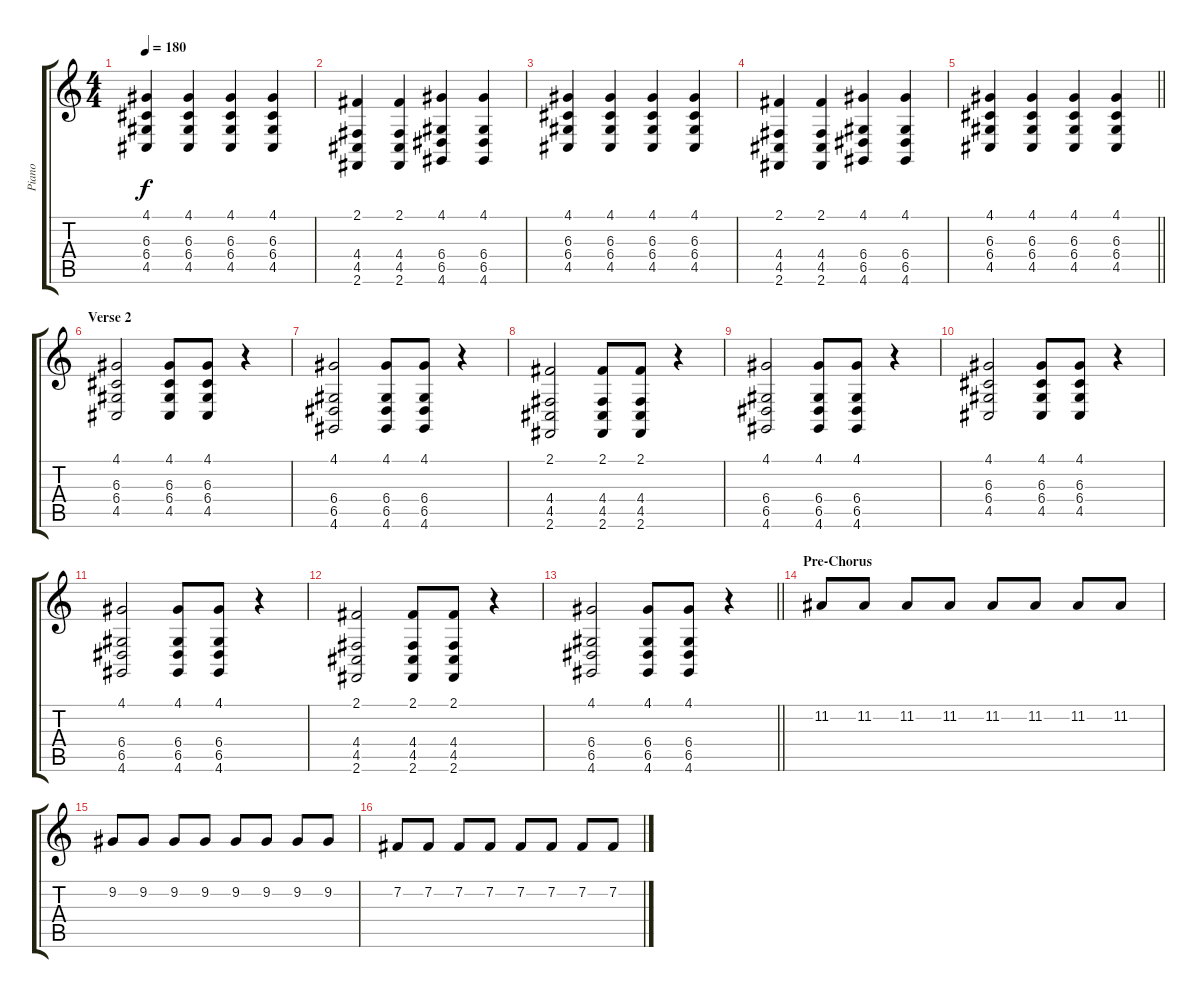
\track ("Piano" "Piano") {instrument brightacousticpiano}
\staff {score tabs}
\tuning (E4 B3 G3 D3 A2 E2) {hide}
\ts (4 4)
\tempo 180
\clef g2
\ks c
(4.1 6.3 6.4 4.5).4{dy f} (4.1 6.3 6.4 4.5).4 (4.1 6.3 6.4 4.5).4 (4.1 6.3 6.4 4.5).4 |
(2.1 4.4 4.5 2.6).4 (2.1 4.4 4.5 2.6).4 (4.1 6.4 6.5 4.6).4 (4.1 6.4 6.5 4.6).4 |
(4.1 6.3 6.4 4.5).4 (4.1 6.3 6.4 4.5).4 (4.1 6.3 6.4 4.5).4 (4.1 6.3 6.4 4.5).4 |
(2.1 4.4 4.5 2.6).4 (2.1 4.4 4.5 2.6).4 (4.1 6.4 6.5 4.6).4 (4.1 6.4 6.5 4.6).4 |
\barLineRight lightlight
(4.1 6.3 6.4 4.5).4 (4.1 6.3 6.4 4.5).4 (4.1 6.3 6.4 4.5).4 (4.1 6.3 6.4 4.5).4 |
\section ("" "Verse 2")
(4.1 6.3 6.4 4.5).2 (4.1 6.3 6.4 4.5).8 (4.1 6.3 6.4 4.5).8 r.4 |
(4.1 6.4 6.5 4.6).2 (4.1 6.4 6.5 4.6).8 (4.1 6.4 6.5 4.6).8 r.4 |
(2.1 4.4 4.5 2.6).2 (2.1 4.4 4.5 2.6).8 (2.1 4.4 4.5 2.6).8 r.4 |
(4.1 6.4 6.5 4.6).2 (4.1 6.4 6.5 4.6).8 (4.1 6.4 6.5 4.6).8 r.4 |
(4.1 6.3 6.4 4.5).2 (4.1 6.3 6.4 4.5).8 (4.1 6.3 6.4 4.5).8 r.4 |
(4.1 6.4 6.5 4.6).2 (4.1 6.4 6.5 4.6).8 (4.1 6.4 6.5 4.6).8 r.4 |
(2.1 4.4 4.5 2.6).2 (2.1 4.4 4.5 2.6).8 (2.1 4.4 4.5 2.6).8 r.4 |
\barLineRight lightlight
(4.1 6.4 6.5 4.6).2 (4.1 6.4 6.5 4.6).8 (4.1 6.4 6.5 4.6).8 r.4 |
\section ("" "Pre-Chorus")
11.2.8 11.2.8 11.2.8 11.2.8 11.2.8 11.2.8 11.2.8 11.2.8 |
9.2.8 9.2.8 9.2.8 9.2.8 9.2.8 9.2.8 9.2.8 9.2.8 |
7.2.8 7.2.8 7.2.8 7.2.8 7.2.8 7.2.8 7.2.8 7.2.8
